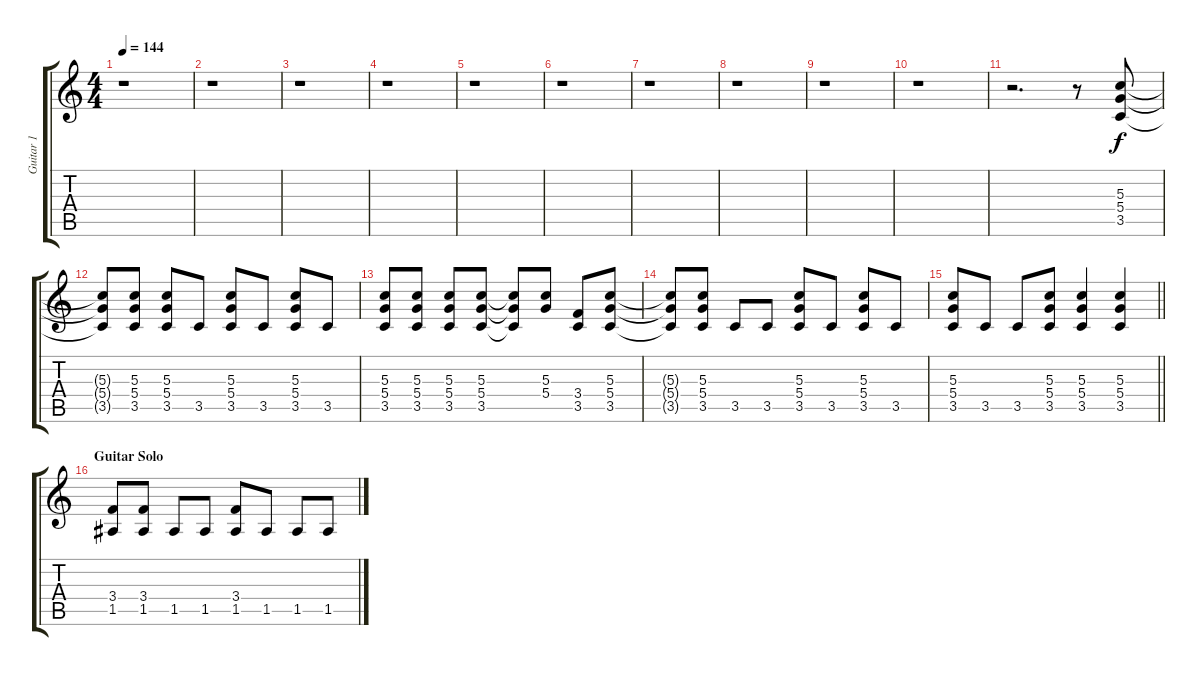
\track ("Guitar 1" "Guitar 1") {instrument distortionguitar}
\staff {score tabs}
\tuning (E4 B3 G3 D3 A2 E2) {hide}
\ts (4 4)
\tempo 144
\clef g2
\ks c
r.1{dy f} |
r.1 |
r.1 |
r.1 |
r.1 |
r.1 |
r.1 |
r.1 |
r.1 |
r.1 |
r.2{d} r.8 (5.3 5.4 3.5).8 |
(5.3{t} 5.4{t} 3.5{t}).8 (5.3 5.4 3.5).8 (5.3 5.4 3.5).8 3.5.8 (5.3 5.4 3.5).8 3.5.8 (5.3 5.4 3.5).8 3.5.8 |
(5.3 5.4 3.5).8 (5.3 5.4 3.5).8 (5.3 5.4 3.5).8 (5.3 5.4 3.5).8 (5.3{t} 5.4{t} 3.5{t}).8 (5.3 5.4).8 (3.4 3.5).8 (5.3 5.4 3.5).8 |
(5.3{t} 5.4{t} 3.5{t}).8 (5.3 5.4 3.5).8 3.5.8 3.5.8 (5.3 5.4 3.5).8 3.5.8 (5.3 5.4 3.5).8 3.5.8 |
\barLineRight lightlight
(5.3 5.4 3.5).8 3.5.8 3.5.8 (5.3 5.4 3.5).8 (5.3 5.4 3.5).4 (5.3 5.4 3.5).4 |
\section ("" "Guitar Solo")
(3.4 1.5).8 (3.4 1.5).8 1.5.8 1.5.8 (3.4 1.5).8 1.5.8 1.5.8 1.5.8
